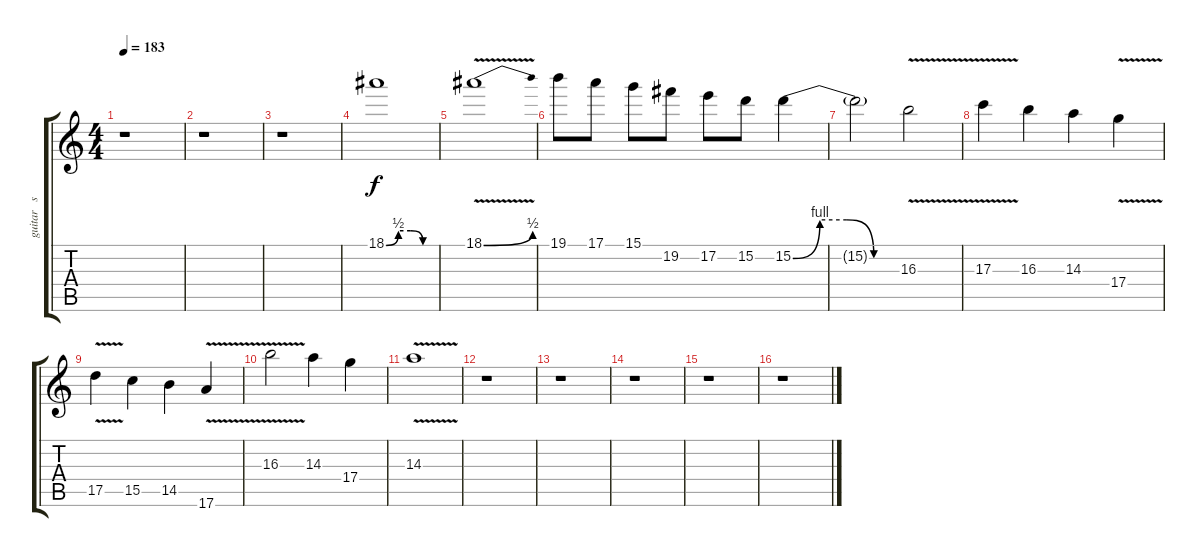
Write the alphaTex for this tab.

\track ("guitar   solo    one" "guitar   s") {instrument overdrivenguitar}
\staff {score tabs}
\tuning (E4 B3 G3 D3 A2 E2) {hide}
\ts (4 4)
\tempo 183
\clef g2
\ks c
r.1{dy f} |
r.1 |
r.1 |
18.1{be (custom 0 0 15 2 30 2 45 0 60 0)}.1 |
18.1{be (bend 0 0 60 2) v}.1 |
19.1.8 17.1.8 15.1.8 19.2.8 17.2.8 15.2.8 15.2{be (custom 0 0 15 4 30 4 45 0 60 0)}.4 |
15.2{t}.2 16.3{v}.2 |
17.3{v}.4 16.3.4 14.3.4 17.4{v}.4 |
17.5{v}.4 15.5.4 14.5.4 17.6{v}.4 |
16.3{v}.2 14.3.4 17.4.4 |
14.3{v}.1 |
r.1 |
r.1 |
r.1 |
r.1 |
r.1
